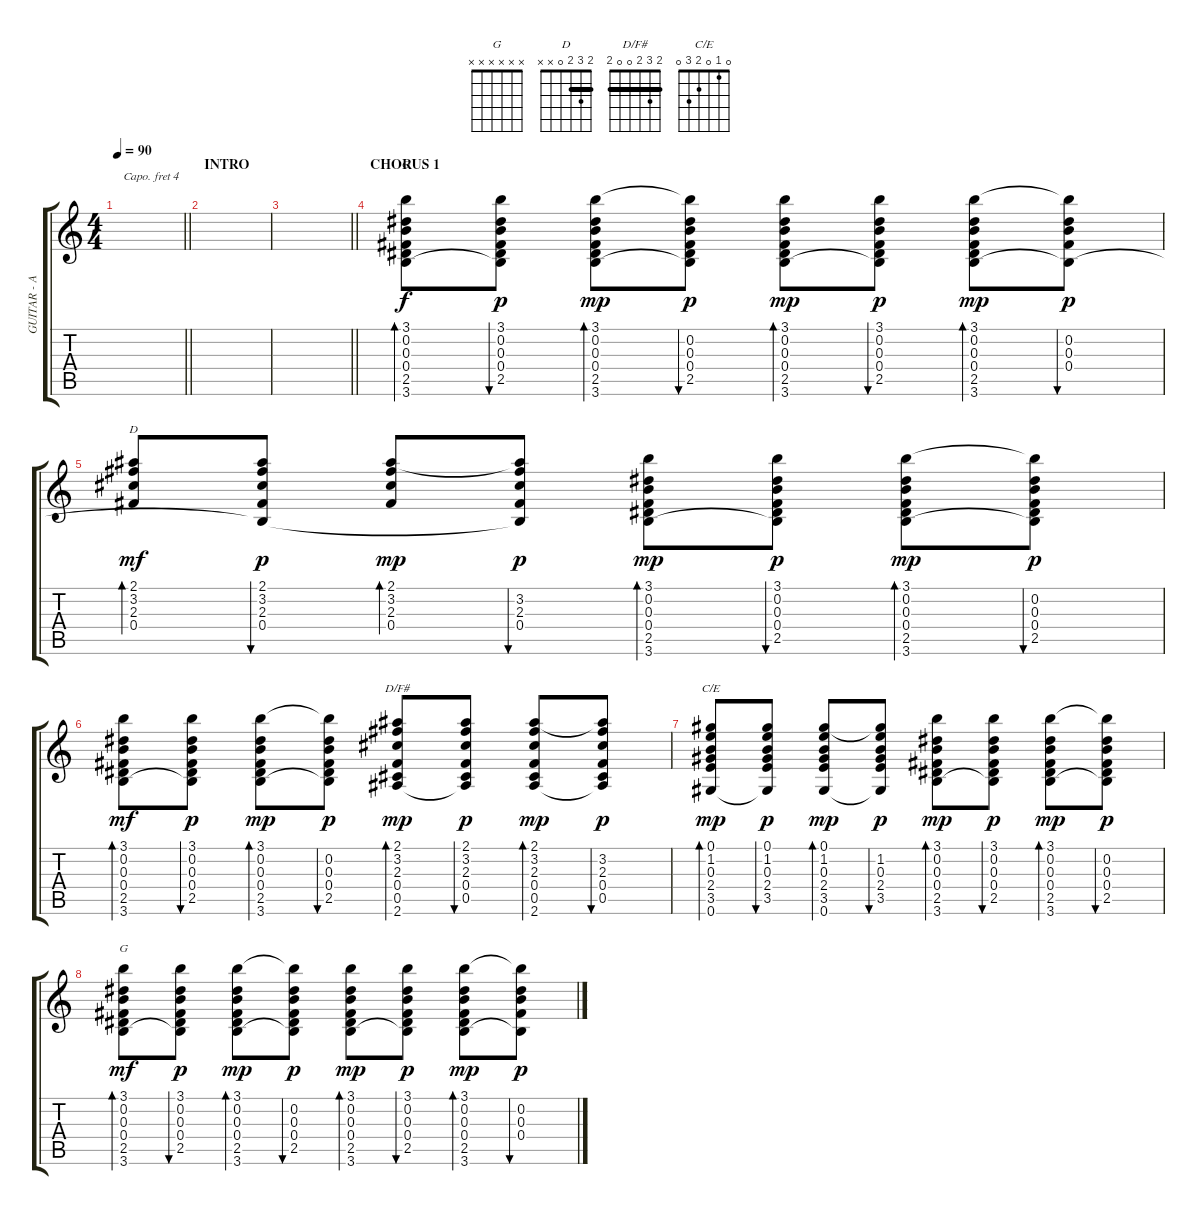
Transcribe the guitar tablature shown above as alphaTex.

\track ("GUITAR - Acoustic" "GUITAR - A") {instrument acousticguitarsteel}
\staff {score tabs}
\capo 4
\tuning (E4 B3 G3 D3 A2 E2) {hide}
\chord ("G" 3 0 0 0 2 3)
\chord ("D" 2 3 2 0 x x) {barre 2}
\chord ("D/F#" 2 3 2 0 0 2) {barre 2}
\chord ("C/E" 0 1 0 2 3 0)
\chord ("G" x x x x x x)
\ts (4 4)
\tempo 90
\clef g2
\barLineRight lightlight
\ks c
|
\section ("" "INTRO")
|
\barLineRight lightlight
|
\section ("" "CHORUS 1")
(3.1 0.2 0.3 0.4 2.5 3.6).8{bd 30 ch "G"} (3.1 0.2 0.3 0.4 2.5 3.6{t}).8{bu 30 dy p} (3.1 0.2 0.3 0.4 2.5 3.6).8{bd 30 dy mp} (3.1{t} 0.2 0.3 0.4 2.5 3.6{t}).8{bu 30 dy p} (3.1 0.2 0.3 0.4 2.5 3.6).8{bd 30 dy mp} (3.1 0.2 0.3 0.4 2.5 3.6{t}).8{bu 30 dy p} (3.1 0.2 0.3 0.4 2.5 3.6).8{bd 30 dy mp} (3.1{t} 0.2 0.3 0.4 3.6{t}).8{bu 30 dy p} |
(2.1 3.2 2.3 0.4).8{bd 30 ch "D" dy mf} (2.1 3.2 2.3 0.4 3.6{t}).8{bu 30 dy p} (2.1 3.2 2.3 0.4).8{bd 30 dy mp} (2.1{t} 3.2 2.3 0.4 3.6{t}).8{bu 30 dy p} (3.1 0.2 0.3 0.4 2.5 3.6).8{bd 30 dy mp} (3.1 0.2 0.3 0.4 2.5 3.6{t}).8{bu 30 dy p} (3.1 0.2 0.3 0.4 2.5 3.6).8{bd 30 dy mp} (3.1{t} 0.2 0.3 0.4 2.5 3.6{t}).8{bu 30 dy p} |
(3.1 0.2 0.3 0.4 2.5 3.6).8{bd 30 dy mf} (3.1 0.2 0.3 0.4 2.5 3.6{t}).8{bu 30 dy p} (3.1 0.2 0.3 0.4 2.5 3.6).8{bd 30 dy mp} (3.1{t} 0.2 0.3 0.4 2.5 3.6{t}).8{bu 30 dy p} (2.1 3.2 2.3 0.4 0.5 2.6).8{bd 30 ch "D/F#" dy mp} (2.1 3.2 2.3 0.4 0.5 2.6{t}).8{bu 30 dy p} (2.1 3.2 2.3 0.4 0.5 2.6).8{bd 30 dy mp} (2.1{t} 3.2 2.3 0.4 0.5 2.6{t}).8{bu 30 dy p} |
(0.1 1.2 0.3 2.4 3.5 0.6).8{bd 30 ch "C/E" dy mp} (0.1 1.2 0.3 2.4 3.5 0.6{t}).8{bu 30 dy p} (0.1 1.2 0.3 2.4 3.5 0.6).8{bd 30 dy mp} (0.1{t} 1.2 0.3 2.4 3.5 0.6{t}).8{bu 30 dy p} (3.1 0.2 0.3 0.4 2.5 3.6).8{bd 30 dy mp} (3.1 0.2 0.3 0.4 2.5 3.6{t}).8{bu 30 dy p} (3.1 0.2 0.3 0.4 2.5 3.6).8{bd 30 dy mp} (3.1{t} 0.2 0.3 0.4 2.5 3.6{t}).8{bu 30 dy p} |
(3.1 0.2 0.3 0.4 2.5 3.6).8{bd 30 ch "G" dy mf} (3.1 0.2 0.3 0.4 2.5 3.6{t}).8{bu 30 dy p} (3.1 0.2 0.3 0.4 2.5 3.6).8{bd 30 dy mp} (3.1{t} 0.2 0.3 0.4 2.5 3.6{t}).8{bu 30 dy p} (3.1 0.2 0.3 0.4 2.5 3.6).8{bd 30 dy mp} (3.1 0.2 0.3 0.4 2.5 3.6{t}).8{bu 30 dy p} (3.1 0.2 0.3 0.4 2.5 3.6).8{bd 30 dy mp} (3.1{t} 0.2 0.3 0.4 3.6{t}).8{bu 30 dy p}
